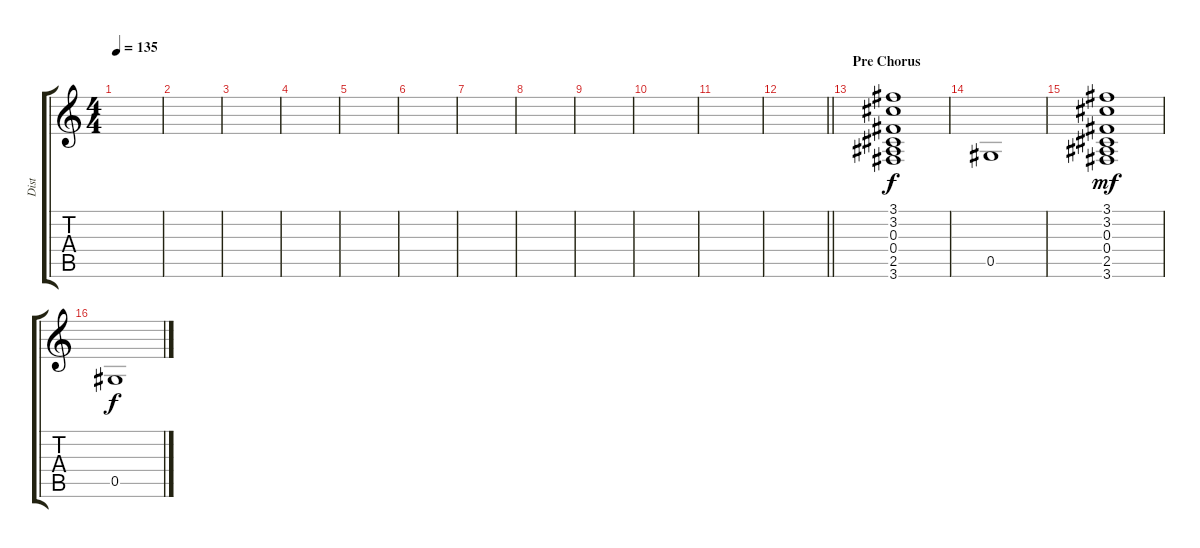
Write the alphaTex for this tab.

\track ("Dist" "Dist") {instrument distortionguitar}
\staff {score tabs}
\tuning (Eb4 Bb3 Gb3 Db3 Ab2 Eb2) {hide}
\ts (4 4)
\tempo 135
\clef g2
\ks c
|
|
|
|
|
|
|
|
|
|
|
\barLineRight lightlight
|
\section ("" "Pre Chorus")
(3.1 3.2 0.3 0.4 2.5 3.6).1 |
0.5.1{dy f} |
(3.1 3.2 0.3 0.4 2.5 3.6).1{dy mf} |
0.5.1{dy f}
